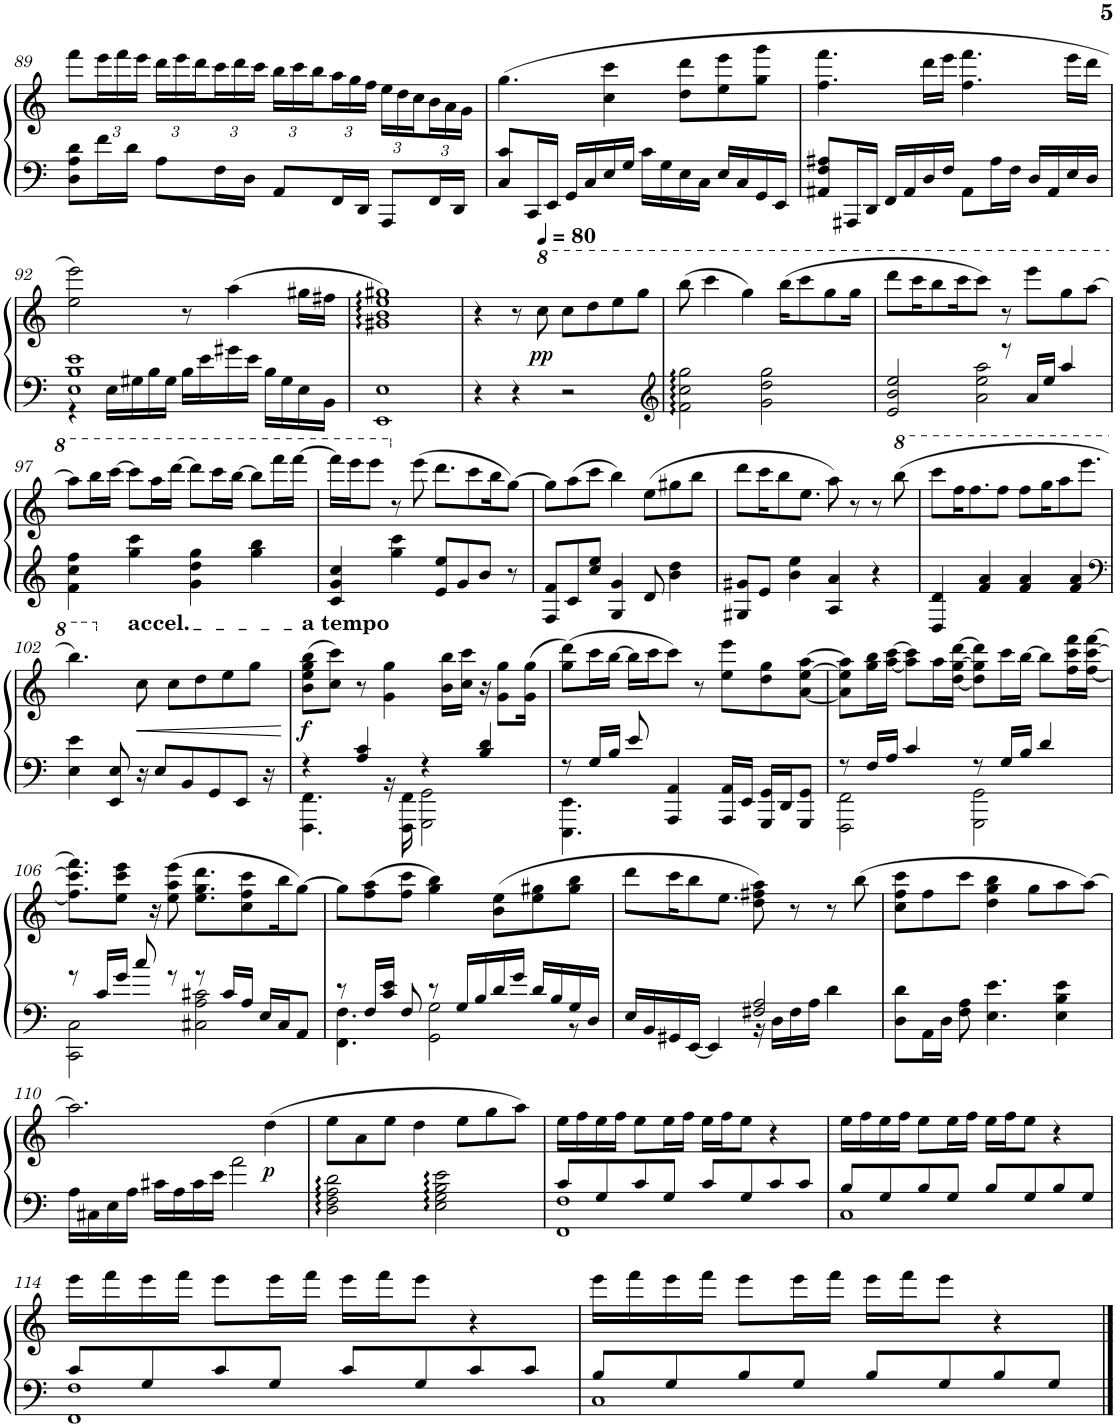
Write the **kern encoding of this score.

**kern	**kern	**dynam
*part1	*part1	*part1
*staff2	*staff1	*staff1/2
*I"Piano	*	*
*I'Pno.	*	*
!!LO:PB:g=z
*clefF4	*clefG2	*
*k[]	*k[]	*
*M4/4	*M4/4	*
=89	=89	=89
8D\ 8A\ 8d\L	8fff\L	.
*	*Xbrackettup	*
16f\L	24eee\L	.
.	24fff\	.
16d\JJ	.	.
.	24eee\JJ	.
8A\L	24ddd\LL	.
.	24eee\	.
.	24ddd\	.
16F\L	24ccc\	.
.	24ddd\	.
16D\JJ	.	.
.	24ccc\JJ	.
8AA/L	24bb\LL	.
.	24ccc\	.
.	24bb\	.
16FF/L	24aa\	.
.	24gg\	.
16DD/JJ	.	.
.	24ff\JJ	.
8AAA/L	24ee\LL	.
.	24dd\	.
.	24cc\	.
16FF/L	24b\	.
.	24a\	.
16DD/JJ	.	.
.	24g\JJ	.
=90	=90	=90
8C/ 8c/L	(4.gg\	.
16CC/L	.	.
16EE/JJ	.	.
16GG/LL	.	.
16C/	.	.
16E/	4cc\ 4ccc\	.
16G/JJ	.	.
16c\LL	.	.
16G\	.	.
16E\	8dd\ 8ddd\L	.
16C\JJ	.	.
16E/LL	8ee\ 8eee\	.
16C/	.	.
16GG/	8gg\ 8ggg\J	.
16EE/JJ	.	.
=91	=91	=91
8AA#X/ 8F/ 8A#X/L	4.ff\ 4.fff\	.
16AAA#X/L	.	.
16DD/JJ	.	.
16FF/LL	.	.
16AA#/	.	.
16D/	16ddd\LL	.
16F/JJ	16eee\JJ	.
8AA#\L	4.ff\ 4.fff\	.
16A#\L	.	.
16F\JJ	.	.
16D/LL	.	.
16AA#/	.	.
16E/	16eee\LL	.
16D/JJ	16ddd\JJ	.
!!LO:LB:g=z
=92	=92	=92
*^	*	*
1E 1B 1e	4r	2ee\ 2eee\)	.
.	16E\LL	.	.
.	16G#X\	.	.
.	16B\	.	.
.	16G#\JJ	.	.
.	16B\LL	8r	.
.	16e\	.	.
.	16g#X\	(4aa\	.
.	16e\JJ	.	.
.	16B\LL	.	.
.	16G#\	.	.
.	16E\	16gg#X\LL	.
.	16BB\JJ	16ff#X\JJ	.
*v	*v	*	*
=93	=93	=93
1EE 1E	1g#X 1b 1ee 1gg#X)	.
=94	=94	=94
4r	4r	.
4r	8r	.
*	*8va	*
*	*MM80	*
!	!	!LO:DY:b
.	8ccc\	pp
2r	8ccc\L	.
.	8ddd\	.
.	8eee\	.
.	8ggg\J	.
=95	=95	=95
*clefG2	*	*
2f\ 2cc\ 2gg\	(8bbb\	.
.	4cccc\	.
.	4ggg\)	.
2g\ 2dd\ 2gg\	.	.
.	(16bbb\KL	.
.	8cccc\	.
.	8ggg\	.
.	16ggg\Jk	.
=96	=96	=96
*^	*	*
2e/ 2b/ 2ee/	4.ryy	8dddd\L	.
.	.	16cccc\K	.
.	.	8bbb\	.
.	.	16cccc\K	.
.	2a\ 2ee\ 2aa\	8cccc\J)	.
8r	.	8r	.
16a/LL	.	8eeee\L	.
16ee/JJ	.	.	.
4aa/	.	8ggg\	.
.	8ryy	[8aaa\J	.
*v	*v	*	*
!!LO:LB:g=z
=97	=97	=97
4f\ 4cc\ 4ff\	8aaa\L]	.
.	16bbb\L	.
.	[16cccc\JJ	.
4gg\ 4ccc\	8cccc\L]	.
.	16aaa\L	.
.	[16dddd\JJ	.
4g\ 4dd\ 4gg\	8dddd\L]	.
.	16cccc\L	.
.	[16bbb\JJ	.
4gg\ 4bb\	8bbb\L]	.
.	16ffff\L	.
.	[16ffff\JJ	.
=98	=98	=98
4c/ 4g/ 4cc/	16ffff\LL]	.
.	16eeee\J	.
.	8eeee\J	.
*	*X8va	*
4gg\ 4ccc\	8r	.
.	(8eee\	.
8e/ 8ee/L	8.ddd\L	.
8g/	.	.
.	8ccc\	.
8b/J	.	.
.	16bb\K	.
8r	[8gg\J)	.
=99	=99	=99
8F/ 8f/L	8gg\L]	.
8c/	(8aa\	.
8cc/ 8ee/J	8ccc\J	.
4G/ 4g/	4bb\)	.
8d/	(8ee\L	.
4b\ 4dd\	8gg#X\	.
.	8bb\J	.
=100	=100	=100
8G#X/ 8g#X/L	8ddd\L	.
8e/J	16ccc\K	.
.	8bb\	.
4b\ 4ee\	.	.
.	8.ee\J	.
4A/ 4a/	8aa\)	.
.	8r	.
4r	8r	.
*	*8va	*
.	(8bbb\	.
=101	=101	=101
4D/ 4d/	8cccc\L	.
.	16fff\K	.
.	8.fff\	.
4f/ 4a/	.	.
.	8fff\J	.
4f/ 4a/	8fff\L	.
.	16ggg\K	.
.	8aaa\	.
4f/ 4a/	.	.
.	8.eeee\J	.
!!LO:LB:g=z
=102	=102	=102
*clefF4	*	*
4E\ 4e\	4.bbb\)	.
8EE/ 8E/	.	.
*	*X8va	*
!	!LO:TX:a:t=accel.	!
16r	8cc\	.
8E/L	.	.
!	!	!LO:HP:b
.	8cc\L	<
8BB/	.	.
.	8dd\	.
8GG/	.	.
.	8ee\	.
8EE/J	.	.
.	8gg\J	.
16r	.	.
.	.	[
=103	=103	=103
*^	*	*
!	!	!LO:TX:a:B:t=a tempo	!
!	!	!	!LO:DY:b
4r	4.FFF\ 4.FF\	(8b\ 8ee\ 8gg\ 8bb\L	f
.	.	8cc\ 8ccc\J)	.
4A/ 4c/	.	8r	.
.	16r	4g\ 4gg\	.
.	16FFF\ 16FF\	.	.
4r	2GGG\ 2GG\	.	.
.	.	16b\ 16bb\LL	.
.	.	16cc\ 16ccc\JJ	.
4B/ 4d/	.	16r	.
.	.	8g\ 8gg\L	.
.	.	(16g\ 16gg\Jk	.
=104	=104	=104	=104
8r	4.EEE\ 4.EE\	(8gg\ 8ddd\L)	.
16G/LL	.	16ccc\L	.
16B/JJ	.	[16bb\JJ	.
8e/	.	16bb\LL]	.
.	.	16ccc\J	.
4AAA/ 4AA/	2ryy	8ccc\J)	.
.	.	8r	.
16AAA/ 16AA/LL	.	8ee\ 8eee\L	.
16EE/JJ	.	.	.
16GGG/ 16GG/LL	.	8dd\ 8gg\	.
16DD/J	.	.	.
8GGG/ 8GG/J	8ryy	[8a\ [8ee\ [8aa\J	.
=105	=105	=105	=105
8r	2FFF\ 2FF\	8a\] 8ee\] 8aa\]L	.
16F/LL	.	16gg\ 16bb\L	.
16A/JJ	.	[16aa\ [16ccc\JJ	.
4c/	.	8aa\] 8ccc\]L	.
.	.	16aa\L	.
.	.	[16dd\ [16gg\ [16ddd\JJ	.
8r	2GGG\ 2GG\	8dd\] 8gg\] 8ddd\]L	.
16G/LL	.	16ccc\L	.
16B/JJ	.	[16bb\JJ	.
4d/	.	8bb\L]	.
.	.	16ff\ 16ccc\ 16fff\L	.
.	.	[16ff\ [16ccc\ [16fff\JJ	.
!!LO:LB:g=z
=106	=106	=106	=106
8r	2CC\ 2C\	8.ff\] 8.ccc\] 8.fff\]L	.
16c/LL	.	.	.
16g/JJ	.	8ee\ 8ccc\ 8eee\J	.
8cc/	.	.	.
.	.	16r	.
8r	.	(8ee\ 8aa\ 8eee\	.
8r	2C#X\ 2A\ 2c#X\	8.ee\ 8.gg\ 8.ddd\L	.
16c#/LL	.	.	.
16A/JJ	.	8cc\ 8ff\ 8ccc\	.
16E/LL	.	.	.
16C#/J	.	16bb\K	.
8AA/J	.	[8gg\J)	.
=107	=107	=107	=107
8r	4.FF\ 4.F\	8gg\L]	.
16F/LL	.	(8ff\ 8aa\	.
16c/ 16e/JJ	.	.	.
8F/	.	8ff\ 8ccc\J	.
8r	2GG\ 2G\	4gg\ 4bb\)	.
16G/LL	.	.	.
16B/	.	.	.
16d/	.	(8b\ 8ee\L	.
16g/JJ	.	.	.
16d/LL	.	8ee\ 8gg#X\	.
16B/	.	.	.
16G/	8r	8gg#\ 8bb\J	.
16D/JJ	.	.	.
=108	=108	=108	=108
16E/LL	2ryy	8ddd\L	.
16BB/	.	.	.
16GG#X/	.	16ccc\K	.
[16EE/JJ	.	8bb\	.
4EE/]	.	.	.
.	.	8.ee\J	.
2F#X/ 2A/	16r	8dd\ 8ff#X\ 8aa\)	.
.	16D\LL	.	.
.	16F#\	8r	.
.	16A\JJ	.	.
.	4d\	8r	.
.	.	(8bb\	.
*v	*v	*	*
=109	=109	=109
8D\ 8d\L	8cc\ 8ff\ 8ccc\L	.
16AA\L	8ff\	.
16D\JJ	.	.
8F\ 8A\	8ccc\J	.
4.E\ 4.e\	4dd\ 4gg\ 4bb\	.
.	8gg\L	.
4E\ 4B\ 4e\	8aa\	.
.	[8aa\J)	.
!!LO:LB:g=z
=110	=110	=110
16A\LL	2.aa\]	.
16C#X\	.	.
16E\	.	.
16A\JJ	.	.
16c#X\LL	.	.
16A\	.	.
16c#\	.	.
16e\JJ	.	.
2a\	.	.
!	!	!LO:DY:b
.	(4dd\	p
=111	=111	=111
2D\ 2F\ 2A\ 2d\	8ee\L	.
.	8a\	.
.	8ee\J	.
.	4dd\	.
2E\ 2G\ 2B\ 2e\	.	.
.	8ee\L	.
.	8gg\	.
.	8aa\J)	.
=112	=112	=112
*^	*	*
8c/L	1FF 1F	16ee\LL	.
.	.	16ff\	.
8G/	.	16ee\	.
.	.	16ff\JJ	.
8c/	.	8ee\L	.
8G/J	.	16ee\L	.
.	.	16ff\JJ	.
8c/L	.	16ee\LL	.
.	.	16ff\J	.
8G/	.	8ee\J	.
8c/	.	4r	.
8c/J	.	.	.
=113	=113	=113	=113
8B/L	1C	16ee\LL	.
.	.	16ff\	.
8G/	.	16ee\	.
.	.	16ff\JJ	.
8B/	.	8ee\L	.
8G/J	.	16ee\L	.
.	.	16ff\JJ	.
8B/L	.	16ee\LL	.
.	.	16ff\J	.
8G/	.	8ee\J	.
8B/	.	4r	.
8G/J	.	.	.
!!LO:LB:g=z
=114	=114	=114	=114
8c/L	1FF 1F	16eee\LL	.
.	.	16fff\	.
8G/	.	16eee\	.
.	.	16fff\JJ	.
8c/	.	8eee\L	.
8G/J	.	16eee\L	.
.	.	16fff\JJ	.
8c/L	.	16eee\LL	.
.	.	16fff\J	.
8G/	.	8eee\J	.
8c/	.	4r	.
8c/J	.	.	.
=115	=115	=115	=115
8B/L	1C	16eee\LL	.
.	.	16fff\	.
8G/	.	16eee\	.
.	.	16fff\JJ	.
8B/	.	8eee\L	.
8G/J	.	16eee\L	.
.	.	16fff\JJ	.
8B/L	.	16eee\LL	.
.	.	16fff\J	.
8G/	.	8eee\J	.
8B/	.	4r	.
8G/J	.	.	.
*v	*v	*	*
==	==	==
*-	*-	*-
